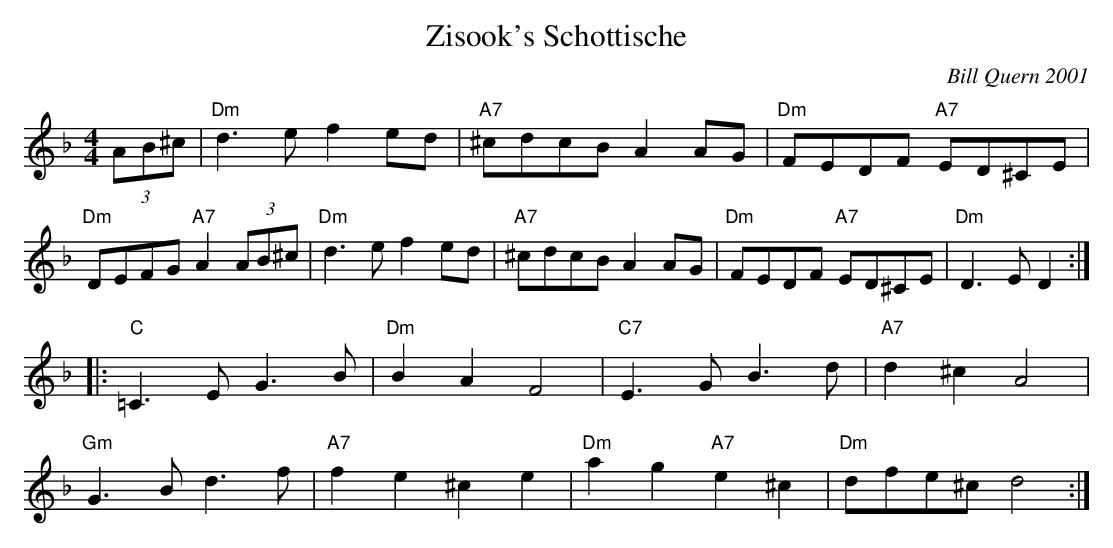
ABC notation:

X:1
T:Zisook's Schottische
C:Bill Quern 2001
M:4/4
L:1/8
K:Dm
(3AB^c|"Dm"d3 e f2 ed|"A7"^cdcB A2 AG|"Dm"FEDF "A7"ED^CE|
"Dm"DEFG "A7"A2 (3AB^c|"Dm"d3 e f2 ed|"A7"^cdcB A2 AG|"Dm"FEDF "A7"ED^CE|"Dm"D3 E D2:|
|:"C"=C3 E G3 B|"Dm"B2 A2 F4|"C7"E3 G B3 d|"A7"d2 ^c2 A4|
"Gm"G3 B d3 f|"A7"f2 e2 ^c2 e2|"Dm"a2 g2 "A7"e2 ^c2|"Dm"dfe^c d4:|
